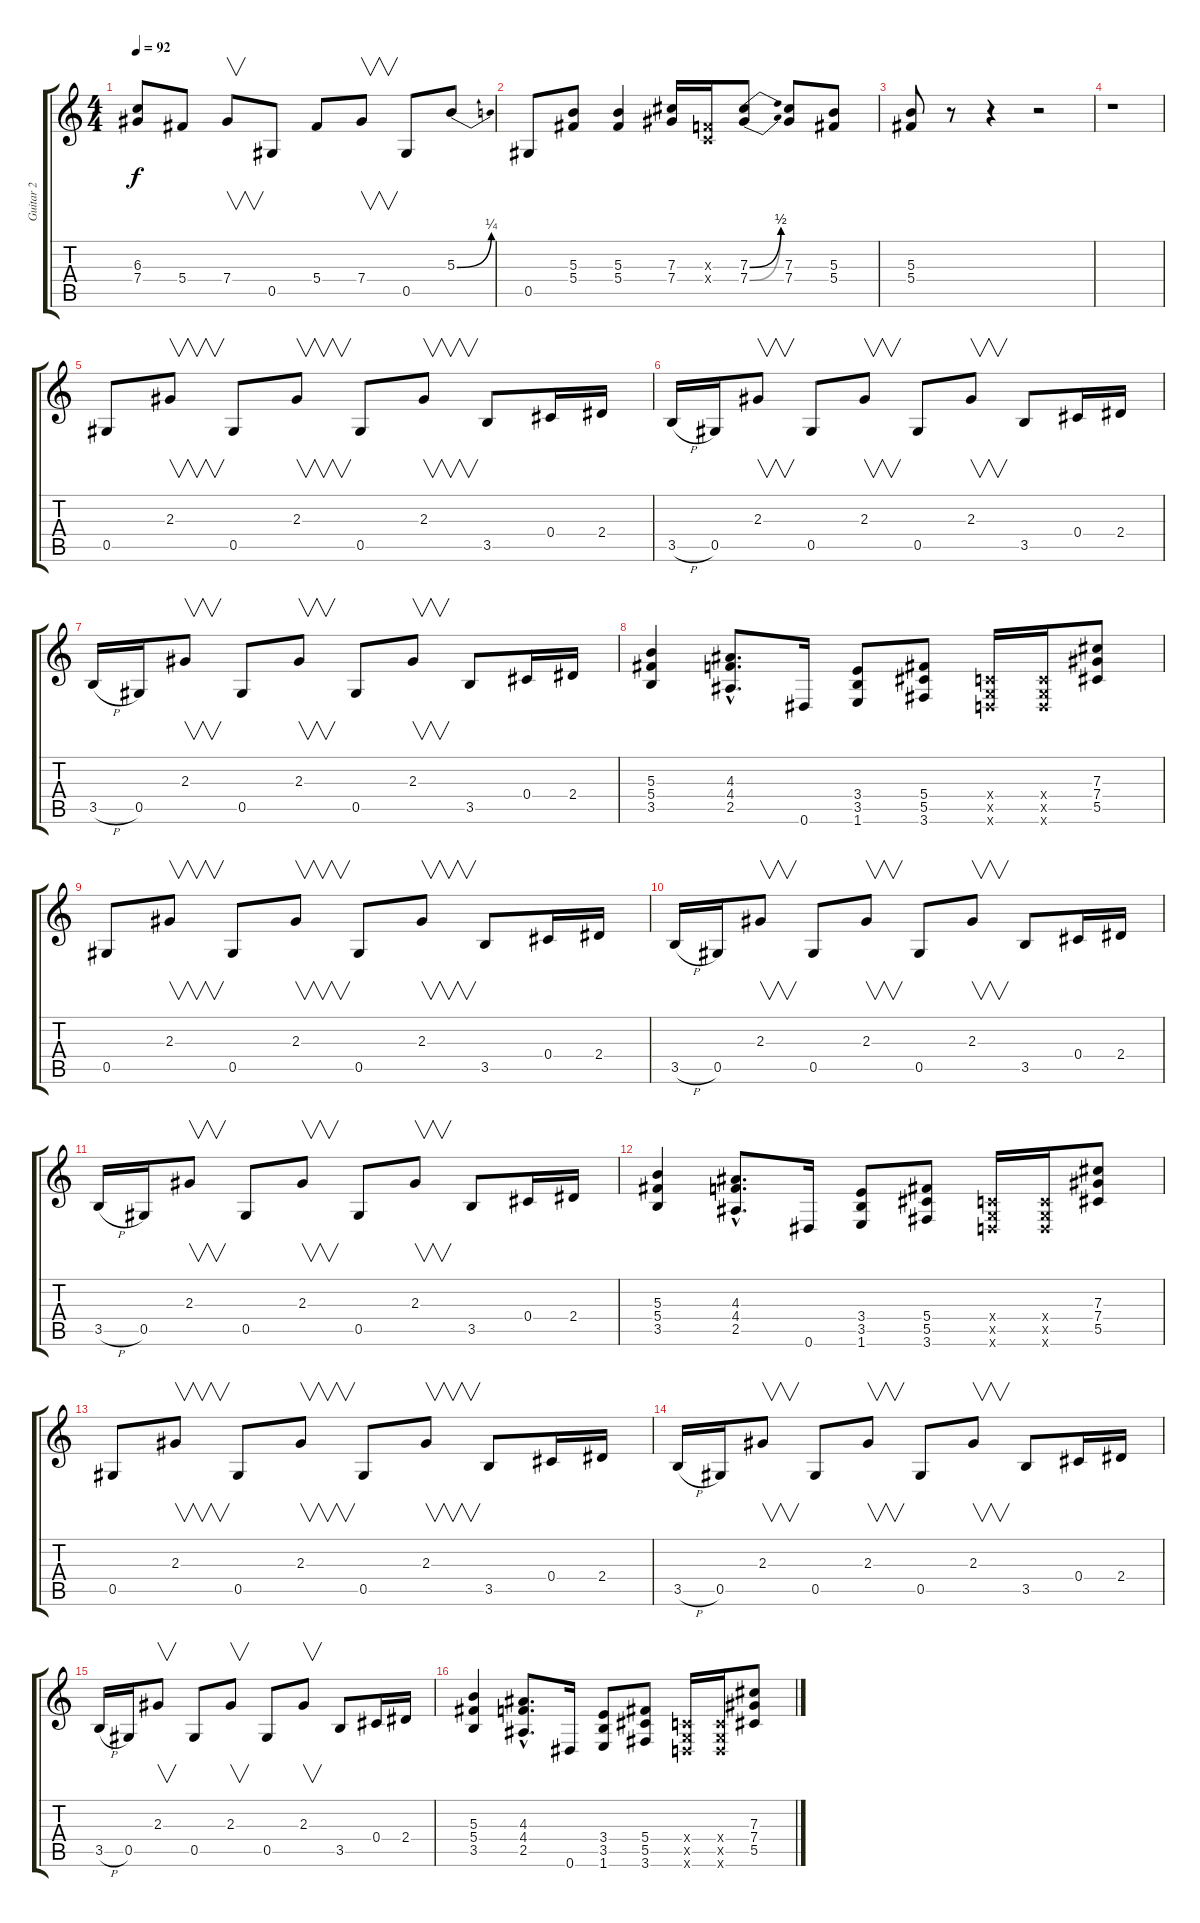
\track ("Guitar 2" "Guitar 2") {instrument distortionguitar}
\staff {score tabs}
\tuning (Eb4 Bb3 Gb3 Db3 Ab2 Eb2) {hide}
\ts (4 4)
\tempo 92
\clef g2
\ks c
(6.3{t} 7.4{t}).8{dy f} 5.4.8 7.4.8{v} 0.5.8 5.4.8 7.4.8{v} 0.5.8 5.3{be (bend 0 0 60 1)}.8 |
0.5.8 (5.3 5.4).8 (5.3 5.4).4 (7.3 7.4).16 (-1.3{x} -1.4{x}).16 (7.3{be (bend 0 0 60 2)} 7.4{be (bend 0 0 60 2)}).8 (7.3 7.4).8 (5.3 5.4).8 |
(5.3 5.4).8 r.8 r.4 r.2 |
r.1 |
0.5.8 2.3.8{v} 0.5.8 2.3.8{v} 0.5.8 2.3.8{v} 3.5.8 0.4.16 2.4.16 |
3.5{h}.16 0.5.16 2.3.8{v} 0.5.8 2.3.8{v} 0.5.8 2.3.8{v} 3.5.8 0.4.16 2.4.16 |
3.5{h}.16 0.5.16 2.3.8{v} 0.5.8 2.3.8{v} 0.5.8 2.3.8{v} 3.5.8 0.4.16 2.4.16 |
(5.3 5.4 3.5).4 (4.3{hac} 4.4{hac} 2.5{hac}).8{d} 0.6.16 (3.4 3.5 1.6).8 (5.4 5.5 3.6).8 (-1.4{x} -1.5{x} -1.6{x}).16 (-1.4{x} -1.5{x} -1.6{x}).16 (7.3 7.4 5.5).8 |
0.5.8 2.3.8{v} 0.5.8 2.3.8{v} 0.5.8 2.3.8{v} 3.5.8 0.4.16 2.4.16 |
3.5{h}.16 0.5.16 2.3.8{v} 0.5.8 2.3.8{v} 0.5.8 2.3.8{v} 3.5.8 0.4.16 2.4.16 |
3.5{h}.16 0.5.16 2.3.8{v} 0.5.8 2.3.8{v} 0.5.8 2.3.8{v} 3.5.8 0.4.16 2.4.16 |
(5.3 5.4 3.5).4 (4.3{hac} 4.4{hac} 2.5{hac}).8{d} 0.6.16 (3.4 3.5 1.6).8 (5.4 5.5 3.6).8 (-1.4{x} -1.5{x} -1.6{x}).16 (-1.4{x} -1.5{x} -1.6{x}).16 (7.3 7.4 5.5).8 |
0.5.8 2.3.8{v} 0.5.8 2.3.8{v} 0.5.8 2.3.8{v} 3.5.8 0.4.16 2.4.16 |
3.5{h}.16 0.5.16 2.3.8{v} 0.5.8 2.3.8{v} 0.5.8 2.3.8{v} 3.5.8 0.4.16 2.4.16 |
3.5{h}.16 0.5.16 2.3.8{v} 0.5.8 2.3.8{v} 0.5.8 2.3.8{v} 3.5.8 0.4.16 2.4.16 |
(5.3 5.4 3.5).4 (4.3{hac} 4.4{hac} 2.5{hac}).8{d} 0.6.16 (3.4 3.5 1.6).8 (5.4 5.5 3.6).8 (-1.4{x} -1.5{x} -1.6{x}).16 (-1.4{x} -1.5{x} -1.6{x}).16 (7.3 7.4 5.5).8
